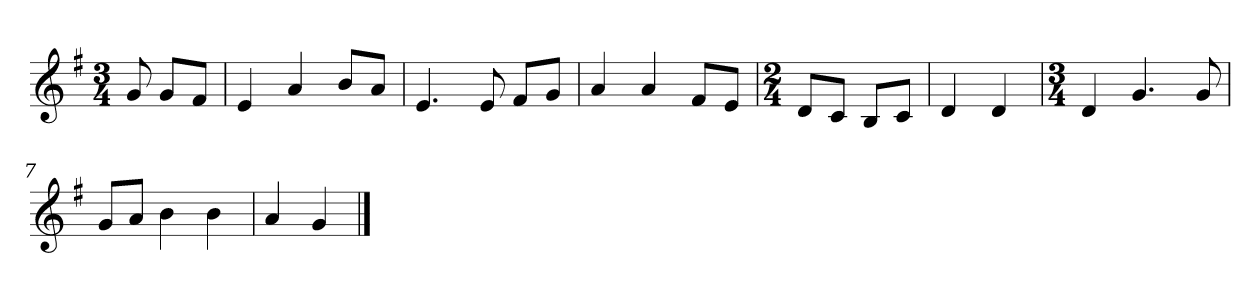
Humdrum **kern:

**kern
*part1
*staff1
*k[f#]
*M3/4
*MM120
=
8g
8gL
8f#J
=1
4e
4a
8bL
8aJ
=2
4.e
8e
8f#L
8gJ
=3
4a
4a
8f#L
8eJ
=4
*M2/4
8dL
8cJ
8BL
8cJ
=5
4d
4d
=6
*M3/4
4d
4.g
8g
=7
8gL
8aJ
4b
4b
=8
4a
4g
==
*-
